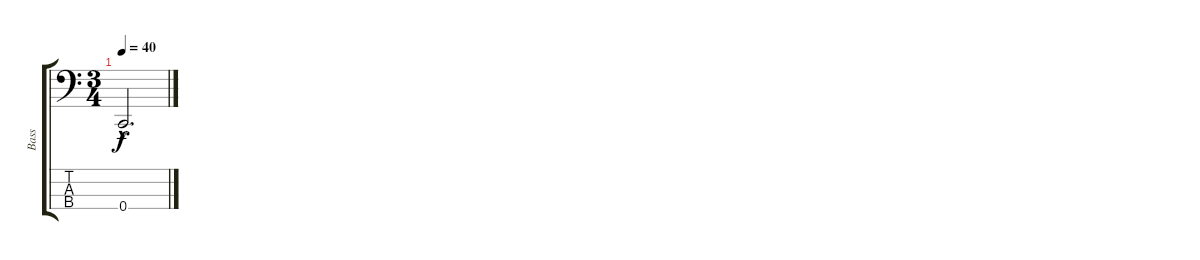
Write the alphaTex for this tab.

\track ("Bass" "Bass") {instrument electricbassfinger}
\staff {score tabs}
\tuning (Eb2 Bb1 F1 C1) {hide}
\ts (3 4)
\tempo 40
\clef f4
\ks c
0.4{hac t}.2{d dy f}
